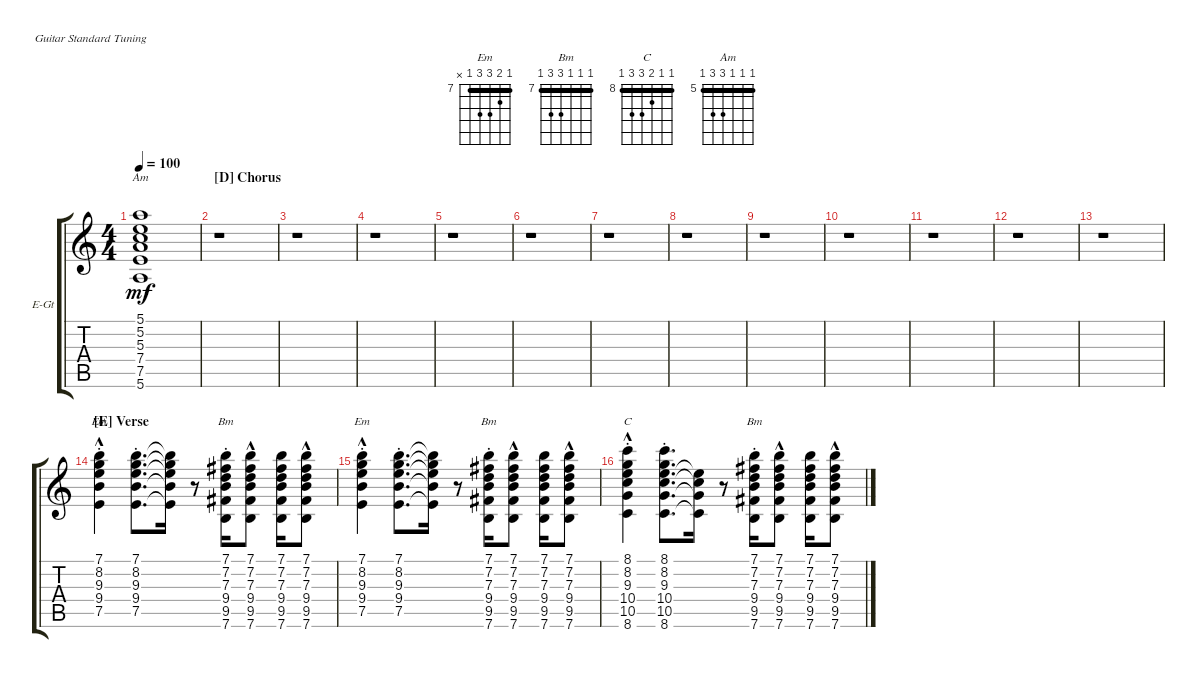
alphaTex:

\defaultSystemsLayout 4
\bracketExtendMode groupsimilarinstruments
\firstSystemTrackNameOrientation horizontal
\otherSystemsTrackNameOrientation horizontal
\track ("Electric Guitar" "E-Gt") {instrument distortionguitar}
\staff {score tabs}
\tuning (E4 B3 G3 D3 A2 E2)
\chord ("Em" 7 8 9 9 7 x) {firstfret 7 barre 7}
\chord ("Bm" 7 7 7 9 9 7) {firstfret 7 barre (7 7 7)}
\chord ("C" 8 8 9 10 10 8) {firstfret 8 barre (8 8)}
\chord ("Am" 5 5 5 7 7 5) {firstfret 5 barre (5 5 5)}
\ts (4 4)
\tempo 100
\clef g2
\ks c
(5.6 7.5 7.4 5.3 5.2 5.1).1{ch "Am" dy mf} |
\section ("D" "Chorus")
r.1 |
r.1 |
r.1 |
r.1 |
r.1 |
r.1 |
r.1 |
r.1 |
r.1 |
r.1 |
r.1 |
r.1 |
\section ("E" "Verse")
(7.5{st} 9.4{st} 9.3{hac st} 8.2{st} 7.1{st}).4{ch "Em"} (7.5{st} 9.4{st} 9.3{st} 8.2{st} 7.1{st}).8{d} (7.5{t} 9.4{t} 9.3{t} 8.2{t} 7.1{t}).16 r.8 (7.6{st} 9.5{st} 9.4{st} 7.3{st} 7.2{st} 7.1{st}).16{ch "Bm"} (7.6 9.5 9.4 7.3{hac} 7.2 7.1).8 (7.6 9.5 9.4 7.3 7.2 7.1).16 (7.6 9.5 9.4 7.3{hac} 7.2 7.1).8 |
(7.5{st} 9.4{st} 9.3{hac st} 8.2{st} 7.1{st}).4{ch "Em"} (7.5{st} 9.4{st} 9.3{st} 8.2{st} 7.1{st}).8{d} (7.5{t} 9.4{t} 9.3{t} 8.2{t} 7.1{t}).16 r.8 (7.6{st} 9.5{st} 9.4{st} 7.3{st} 7.2{st} 7.1{st}).16{ch "Bm"} (7.6 9.5 9.4 7.3{hac} 7.2 7.1).8 (7.6 9.5 9.4 7.3 7.2 7.1).16 (7.6 9.5 9.4 7.3{hac} 7.2 7.1).8 |
(8.6{hac st} 10.5{hac st} 10.4{hac st} 9.3{hac st} 8.2{st} 8.1{st}).4{ch "C"} (8.6{st} 10.5{st} 10.4{st} 9.3{st} 8.2{st} 8.1{st}).8{d} (8.6{t} 10.5{t} 10.4{t} 9.3{t}).16 r.8 (7.6{st} 9.5{st} 9.4{st} 7.3{st} 7.2 7.1).16{ch "Bm"} (7.6{hac} 9.5{hac} 9.4{hac} 7.3{hac} 7.2 7.1).8 (7.6 9.5 9.4 7.3 7.2 7.1).16 (7.6{hac} 9.5{hac} 9.4{hac} 7.3{hac} 7.2 7.1).8
